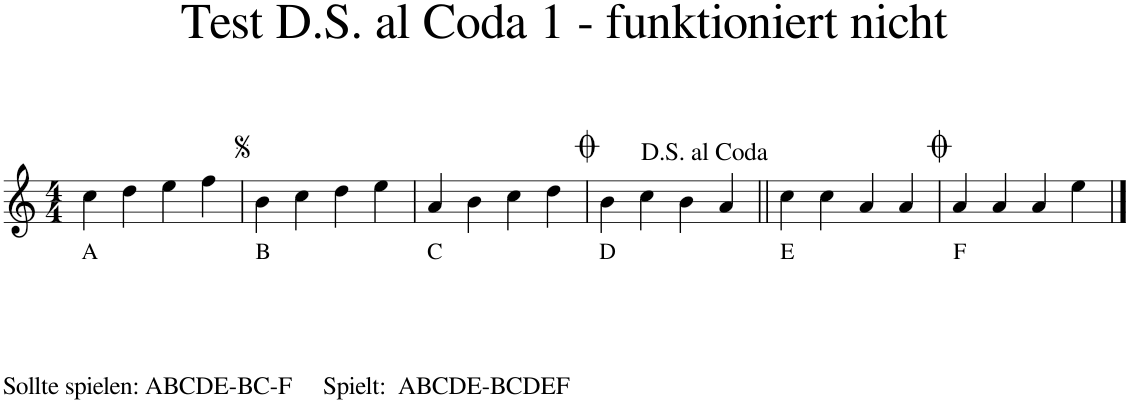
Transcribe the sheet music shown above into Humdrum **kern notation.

**kern	**text
*part1	*part1
*staff1	*staff1
*I"Soprano	*
*clefG2	*
*k[]	*
*M4/4	*
=1	=1
!	!LO:LY:b
4cc\	A
4dd\	.
4ee\	.
4ff\	.
=2	=2
!	!LO:LY:b
4b\	B
4cc\	.
4dd\	.
4ee\	.
=3	=3
!	!LO:LY:b
4a/	C
4b\	.
4cc\	.
4dd\	.
=4	=4
!	!LO:LY:b
4b\	D
4cc\	.
4b\	.
4a/	.
=5||	=5||
!	!LO:LY:b
4cc\	E
4cc\	.
4a/	.
4a/	.
=6	=6
!	!LO:LY:b
4a/	F
4a/	.
4a/	.
4ee\	.
==	==
*-	*-
